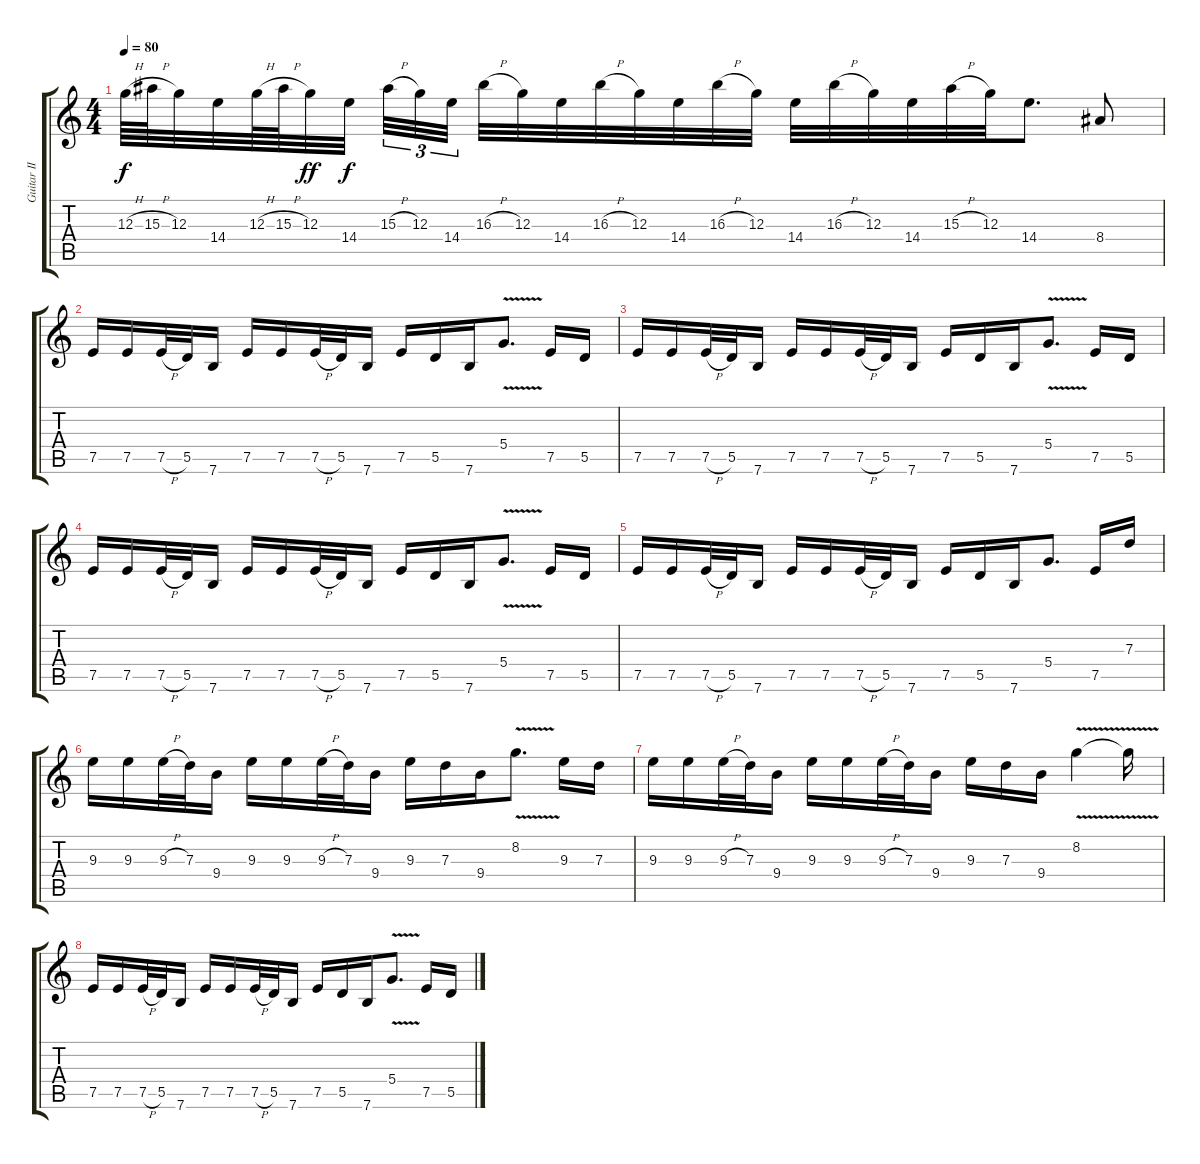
\track ("Guitar II" "Guitar II") {instrument overdrivenguitar}
\staff {score tabs}
\tuning (E4 B3 G3 D3 A2 E2) {hide}
\ts (4 4)
\tempo 80
\clef g2
\ks c
12.3{h}.64{dy f} 15.3{h}.64 12.3.32 14.4.32 12.3{h}.64 15.3{h}.64 12.3.32{dy ff} 14.4.32{dy f beam splitsecondary} 15.3{h}.32{tu (3 2)} 12.3.32{tu (3 2)} 14.4.32{tu (3 2)} 16.3{h}.32 12.3.32 14.4.32 16.3{h}.32 12.3.32 14.4.32 16.3{h}.32 12.3.32 14.4.32 16.3{h}.32 12.3.32 14.4.32 15.3{h}.32 12.3.32 14.4.8{d} 8.4.8 |
7.5.16 7.5.16 7.5{h}.32 5.5.32 7.6.16 7.5.16 7.5.16 7.5{h}.32 5.5.32 7.6.16 7.5.16 5.5.16 7.6.16 5.4{v}.8{d} 7.5.16 5.5.16 |
7.5.16 7.5.16 7.5{h}.32 5.5.32 7.6.16 7.5.16 7.5.16 7.5{h}.32 5.5.32 7.6.16 7.5.16 5.5.16 7.6.16 5.4{v}.8{d} 7.5.16 5.5.16 |
7.5.16 7.5.16 7.5{h}.32 5.5.32 7.6.16 7.5.16 7.5.16 7.5{h}.32 5.5.32 7.6.16 7.5.16 5.5.16 7.6.16 5.4{v}.8{d} 7.5.16 5.5.16 |
7.5.16 7.5.16 7.5{h}.32 5.5.32 7.6.16 7.5.16 7.5.16 7.5{h}.32 5.5.32 7.6.16 7.5.16 5.5.16 7.6.16 5.4.8{d} 7.5.16 7.3.16 |
9.3.16 9.3.16 9.3{h}.32 7.3.32 9.4.16 9.3.16 9.3.16 9.3{h}.32 7.3.32 9.4.16 9.3.16 7.3.16 9.4.16 8.2{v}.8{d} 9.3.16 7.3.16 |
9.3.16 9.3.16 9.3{h}.32 7.3.32 9.4.16 9.3.16 9.3.16 9.3{h}.32 7.3.32 9.4.16 9.3.16 7.3.16 9.4.16 8.2{v}.4 8.2{t}.16 |
7.5.16 7.5.16 7.5{h}.32 5.5.32 7.6.16 7.5.16 7.5.16 7.5{h}.32 5.5.32 7.6.16 7.5.16 5.5.16 7.6.16 5.4{v}.8{d} 7.5.16 5.5.16
